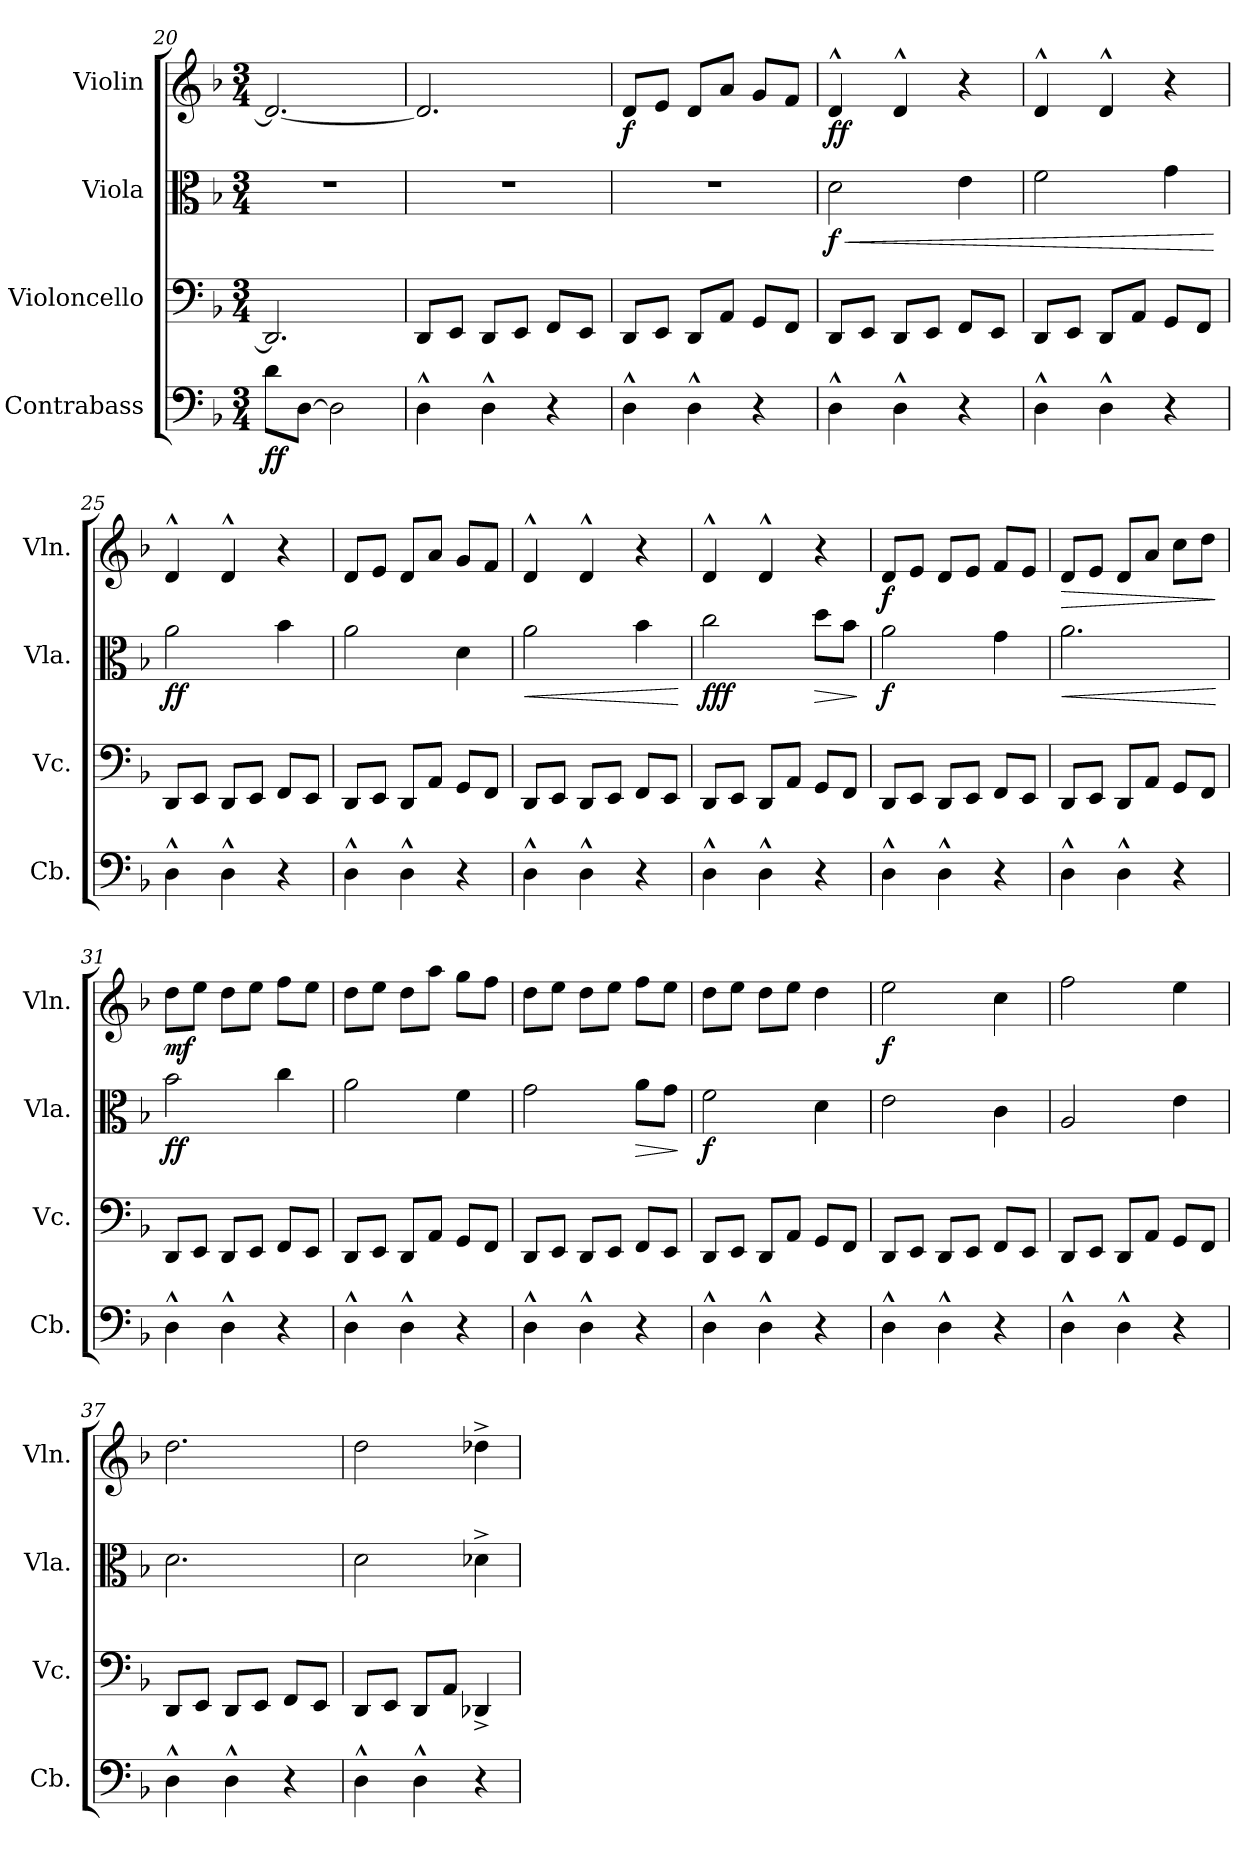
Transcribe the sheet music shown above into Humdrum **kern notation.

**kern	**dynam	**kern	**kern	**dynam	**kern	**dynam
*part4	*part4	*part3	*part2	*part2	*part1	*part1
*staff4	*staff4	*staff3	*staff2	*staff2	*staff1	*staff1
*I"Contrabass	*	*I"Violoncello	*I"Viola	*	*I"Violin	*
*I'Cb.	*	*I'Vc.	*I'Vla.	*	*I'Vln.	*
*clefF4	*	*clefF4	*clefC3	*	*clefG2	*
*ITrd7c12	*	*	*	*	*	*
*k[b-]	*	*k[b-]	*k[b-]	*	*k[b-]	*
*M3/4	*	*M3/4	*M3/4	*	*M3/4	*
=20	=20	=20	=20	=20	=20	=20
!	!LO:DY:b	!	!	!	!	!
8D\L	ff	2.DD/]	2.r	.	2.d/_	.
[8DD\J	.	.	.	.	.	.
2DD\]	.	.	.	.	.	.
=21	=21	=21	=21	=21	=21	=21
4DD^^\	.	8DD/L	2.r	.	2.d/]	.
.	.	8EE/J	.	.	.	.
4DD^^\	.	8DD/L	.	.	.	.
.	.	8EE/J	.	.	.	.
4r	.	8FF/L	.	.	.	.
.	.	8EE/J	.	.	.	.
=22	=22	=22	=22	=22	=22	=22
!	!	!	!	!	!	!LO:DY:b
4DD^^\	.	8DD/L	2.r	.	8d/L	f
.	.	8EE/J	.	.	8e/J	.
4DD^^\	.	8DD/L	.	.	8d/L	.
.	.	8AA/J	.	.	8a/J	.
4r	.	8GG/L	.	.	8g/L	.
.	.	8FF/J	.	.	8f/J	.
!!LO:PB:g=z
=23	=23	=23	=23	=23	=23	=23
!	!	!	!	!LO:HP:b	!	!
!	!	!	!	!LO:DY:n=1:b	!	!LO:DY:b
4DD^^\	.	8DD/L	2d\	< f	4d^^/	ff
.	.	8EE/J	.	.	.	.
4DD^^\	.	8DD/L	.	.	4d^^/	.
.	.	8EE/J	.	.	.	.
4r	.	8FF/L	4e\	.	4r	.
.	.	8EE/J	.	.	.	.
=24	=24	=24	=24	=24	=24	=24
4DD^^\	.	8DD/L	2f\	.	4d^^/	.
.	.	8EE/J	.	.	.	.
4DD^^\	.	8DD/L	.	.	4d^^/	.
.	.	8AA/J	.	.	.	.
4r	.	8GG/L	4g\	.	4r	.
.	.	8FF/J	.	.	.	.
.	.	.	.	[	.	.
=25	=25	=25	=25	=25	=25	=25
!	!	!	!	!LO:DY:b	!	!
4DD^^\	.	8DD/L	2a\	ff	4d^^/	.
.	.	8EE/J	.	.	.	.
4DD^^\	.	8DD/L	.	.	4d^^/	.
.	.	8EE/J	.	.	.	.
4r	.	8FF/L	4b-\	.	4r	.
.	.	8EE/J	.	.	.	.
=26	=26	=26	=26	=26	=26	=26
4DD^^\	.	8DD/L	2a\	.	8d/L	.
.	.	8EE/J	.	.	8e/J	.
4DD^^\	.	8DD/L	.	.	8d/L	.
.	.	8AA/J	.	.	8a/J	.
4r	.	8GG/L	4d\	.	8g/L	.
.	.	8FF/J	.	.	8f/J	.
=27	=27	=27	=27	=27	=27	=27
!	!	!	!	!LO:HP:b	!	!
4DD^^\	.	8DD/L	2a\	<	4d^^/	.
.	.	8EE/J	.	.	.	.
4DD^^\	.	8DD/L	.	.	4d^^/	.
.	.	8EE/J	.	.	.	.
4r	.	8FF/L	4b-\	.	4r	.
.	.	8EE/J	.	.	.	.
.	.	.	.	[	.	.
=28	=28	=28	=28	=28	=28	=28
!	!	!	!	!LO:DY:b	!	!
4DD^^\	.	8DD/L	2cc\	fff	4d^^/	.
.	.	8EE/J	.	.	.	.
4DD^^\	.	8DD/L	.	.	4d^^/	.
.	.	8AA/J	.	.	.	.
!	!	!	!	!LO:HP:b	!	!
4r	.	8GG/L	8dd\L	>	4r	.
.	.	8FF/J	8b-\J	.	.	.
.	.	.	.	]	.	.
!!LO:LB:g=z
=29	=29	=29	=29	=29	=29	=29
!	!	!	!	!LO:DY:b	!	!LO:DY:b
4DD^^\	.	8DD/L	2a\	f	8d/L	f
.	.	8EE/J	.	.	8e/J	.
4DD^^\	.	8DD/L	.	.	8d/L	.
.	.	8EE/J	.	.	8e/J	.
4r	.	8FF/L	4g\	.	8f/L	.
.	.	8EE/J	.	.	8e/J	.
=30	=30	=30	=30	=30	=30	=30
!	!	!	!	!LO:HP:b	!	!LO:HP:b
4DD^^\	.	8DD/L	2.a\	<	8d/L	>
.	.	8EE/J	.	.	8e/J	.
4DD^^\	.	8DD/L	.	.	8d/L	.
.	.	8AA/J	.	.	8a/J	.
4r	.	8GG/L	.	.	8cc\L	.
.	.	8FF/J	.	.	8dd\J	.
.	.	.	.	[	.	]
=31	=31	=31	=31	=31	=31	=31
!	!	!	!	!LO:DY:b	!	!LO:DY:b
4DD^^\	.	8DD/L	2b-\	ff	8dd\L	mf
.	.	8EE/J	.	.	8ee\J	.
4DD^^\	.	8DD/L	.	.	8dd\L	.
.	.	8EE/J	.	.	8ee\J	.
4r	.	8FF/L	4cc\	.	8ff\L	.
.	.	8EE/J	.	.	8ee\J	.
=32	=32	=32	=32	=32	=32	=32
4DD^^\	.	8DD/L	2a\	.	8dd\L	.
.	.	8EE/J	.	.	8ee\J	.
4DD^^\	.	8DD/L	.	.	8dd\L	.
.	.	8AA/J	.	.	8aa\J	.
4r	.	8GG/L	4f\	.	8gg\L	.
.	.	8FF/J	.	.	8ff\J	.
=33	=33	=33	=33	=33	=33	=33
4DD^^\	.	8DD/L	2g\	.	8dd\L	.
.	.	8EE/J	.	.	8ee\J	.
4DD^^\	.	8DD/L	.	.	8dd\L	.
.	.	8EE/J	.	.	8ee\J	.
!	!	!	!	!LO:HP:b	!	!
4r	.	8FF/L	8a\L	>	8ff\L	.
.	.	8EE/J	8g\J	.	8ee\J	.
.	.	.	.	]	.	.
=34	=34	=34	=34	=34	=34	=34
!	!	!	!	!LO:DY:b	!	!
4DD^^\	.	8DD/L	2f\	f	8dd\L	.
.	.	8EE/J	.	.	8ee\J	.
4DD^^\	.	8DD/L	.	.	8dd\L	.
.	.	8AA/J	.	.	8ee\J	.
4r	.	8GG/L	4d\	.	4dd\	.
.	.	8FF/J	.	.	.	.
!!LO:LB:g=z
=35	=35	=35	=35	=35	=35	=35
!	!	!	!	!	!	!LO:DY:b
4DD^^\	.	8DD/L	2e\	.	2ee\	f
.	.	8EE/J	.	.	.	.
4DD^^\	.	8DD/L	.	.	.	.
.	.	8EE/J	.	.	.	.
4r	.	8FF/L	4c\	.	4cc\	.
.	.	8EE/J	.	.	.	.
=36	=36	=36	=36	=36	=36	=36
4DD^^\	.	8DD/L	2A/	.	2ff\	.
.	.	8EE/J	.	.	.	.
4DD^^\	.	8DD/L	.	.	.	.
.	.	8AA/J	.	.	.	.
4r	.	8GG/L	4e\	.	4ee\	.
.	.	8FF/J	.	.	.	.
=37	=37	=37	=37	=37	=37	=37
4DD^^\	.	8DD/L	2.d\	.	2.dd\	.
.	.	8EE/J	.	.	.	.
4DD^^\	.	8DD/L	.	.	.	.
.	.	8EE/J	.	.	.	.
4r	.	8FF/L	.	.	.	.
.	.	8EE/J	.	.	.	.
=38	=38	=38	=38	=38	=38	=38
4DD^^\	.	8DD/L	2d\	.	2dd\	.
.	.	8EE/J	.	.	.	.
4DD^^\	.	8DD/L	.	.	.	.
.	.	8AA/J	.	.	.	.
4r	.	4DD-X^/	4d-X^\	.	4dd-X^\	.
=	=	=	=	=	=	=
*-	*-	*-	*-	*-	*-	*-
